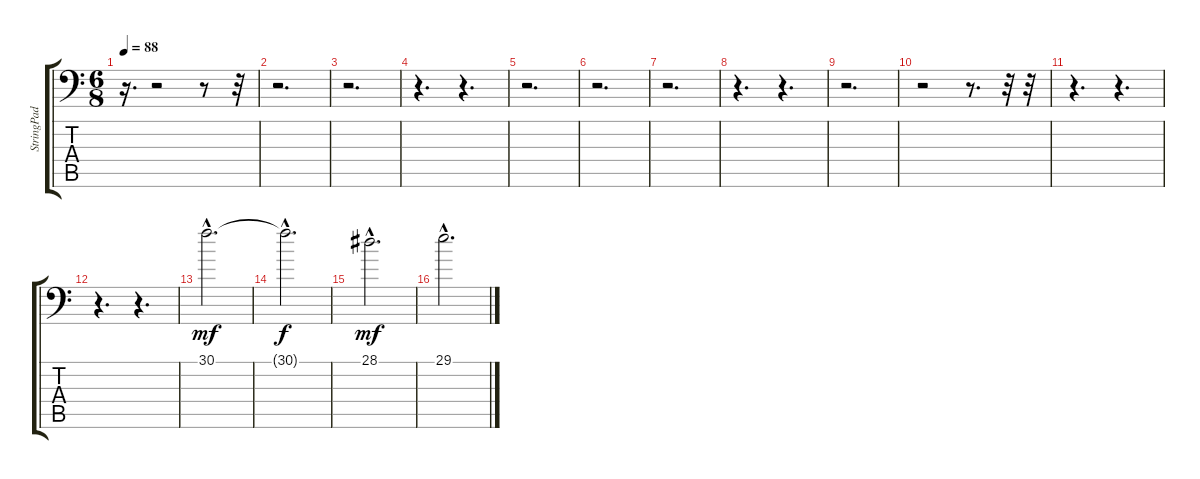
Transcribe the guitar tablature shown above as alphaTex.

\track ("StringPad           " "StringPad ") {instrument stringensemble1}
\staff {score tabs}
\tuning (B2 Gb2 Db2 Ab1 Eb1 Bb0) {hide}
\ts (6 8)
\tempo 88
\clef f4
\ks c
r.16{d dy mf} r.2 r.8 r.32 |
r.2{d} |
r.2{d} |
r.4{d} r.4{d} |
r.2{d} |
r.2{d} |
r.2{d} |
r.4{d} r.4{d} |
r.2{d} |
r.2 r.8{d} r.32 r.32 |
r.4{d} r.4{d} |
r.4{d} r.4{d} |
30.1{hac}.2{d} |
30.1{hac t}.2{d dy f} |
28.1{hac}.2{d dy mf} |
29.1{hac}.2{d}
